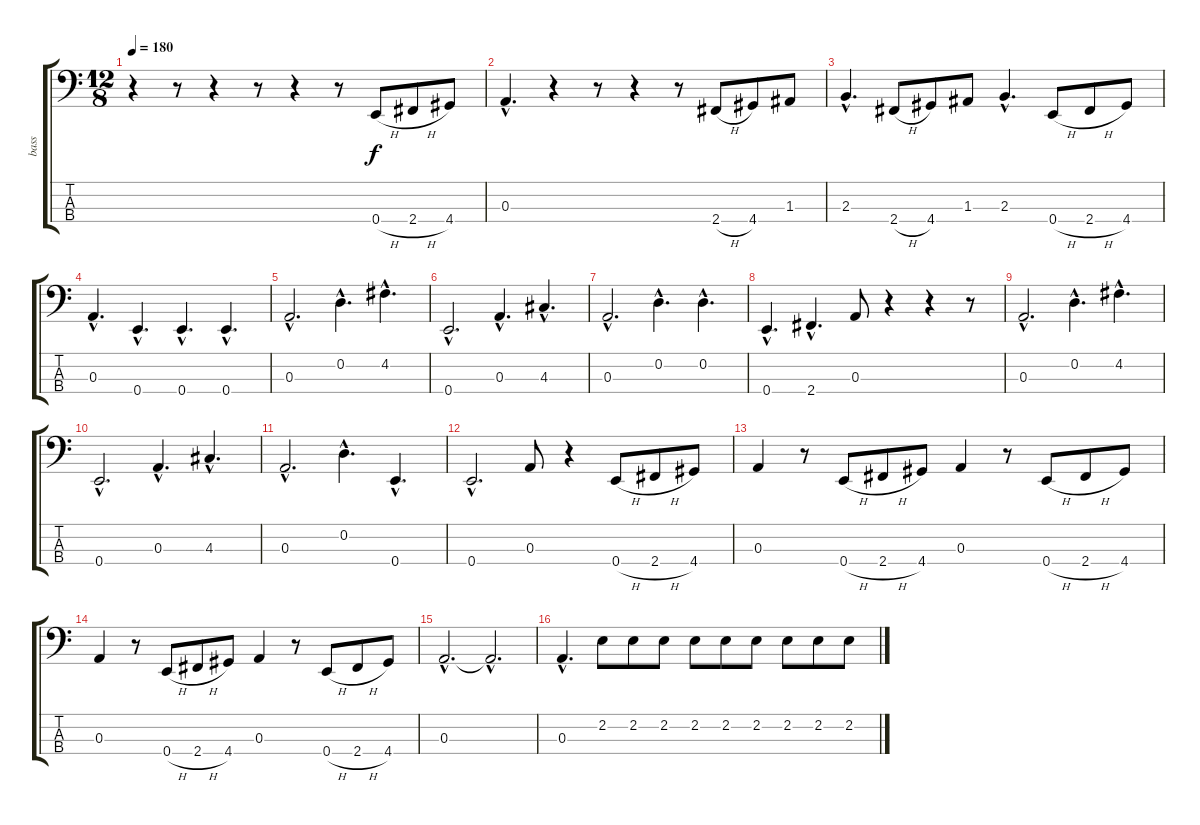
\track ("bass" "bass") {instrument acousticbass}
\staff {score tabs}
\tuning (G2 D2 A1 E1) {hide}
\ts (12 8)
\tempo 180
\clef f4
\ks c
r.4{dy f instrument acousticbass} r.8 r.4 r.8 r.4 r.8 0.4{h}.8 2.4{h}.8 4.4.8 |
0.3{hac}.4{d} r.4 r.8 r.4 r.8 2.4{h}.8 4.4.8 1.3.8 |
2.3{hac}.4{d} 2.4{h}.8 4.4.8 1.3.8 2.3{hac}.4{d} 0.4{h}.8 2.4{h}.8 4.4.8 |
0.3{hac}.4{d} 0.4{hac}.4{d} 0.4{hac}.4{d} 0.4{hac}.4{d} |
0.3{hac}.2{d} 0.2{hac}.4{d} 4.2{hac}.4{d} |
0.4{hac}.2{d} 0.3{hac}.4{d} 4.3{hac}.4{d} |
0.3{hac}.2{d} 0.2{hac}.4{d} 0.2{hac}.4{d} |
0.4{hac}.4{d} 2.4{hac}.4{d} 0.3.8 r.4 r.4 r.8 |
0.3{hac}.2{d} 0.2{hac}.4{d} 4.2{hac}.4{d} |
0.4{hac}.2{d} 0.3{hac}.4{d} 4.3{hac}.4{d} |
0.3{hac}.2{d} 0.2{hac}.4{d} 0.4{hac}.4{d} |
0.4{hac}.2{d} 0.3.8 r.4 0.4{h}.8 2.4{h}.8 4.4.8 |
0.3.4 r.8 0.4{h}.8 2.4{h}.8 4.4.8 0.3.4 r.8 0.4{h}.8 2.4{h}.8 4.4.8 |
0.3.4 r.8 0.4{h}.8 2.4{h}.8 4.4.8 0.3.4 r.8 0.4{h}.8 2.4{h}.8 4.4.8 |
0.3{hac}.2{d} 0.3{hac t}.2{d} |
0.3{hac}.4{d} 2.2.8 2.2.8 2.2.8 2.2.8 2.2.8 2.2.8 2.2.8 2.2.8 2.2.8
